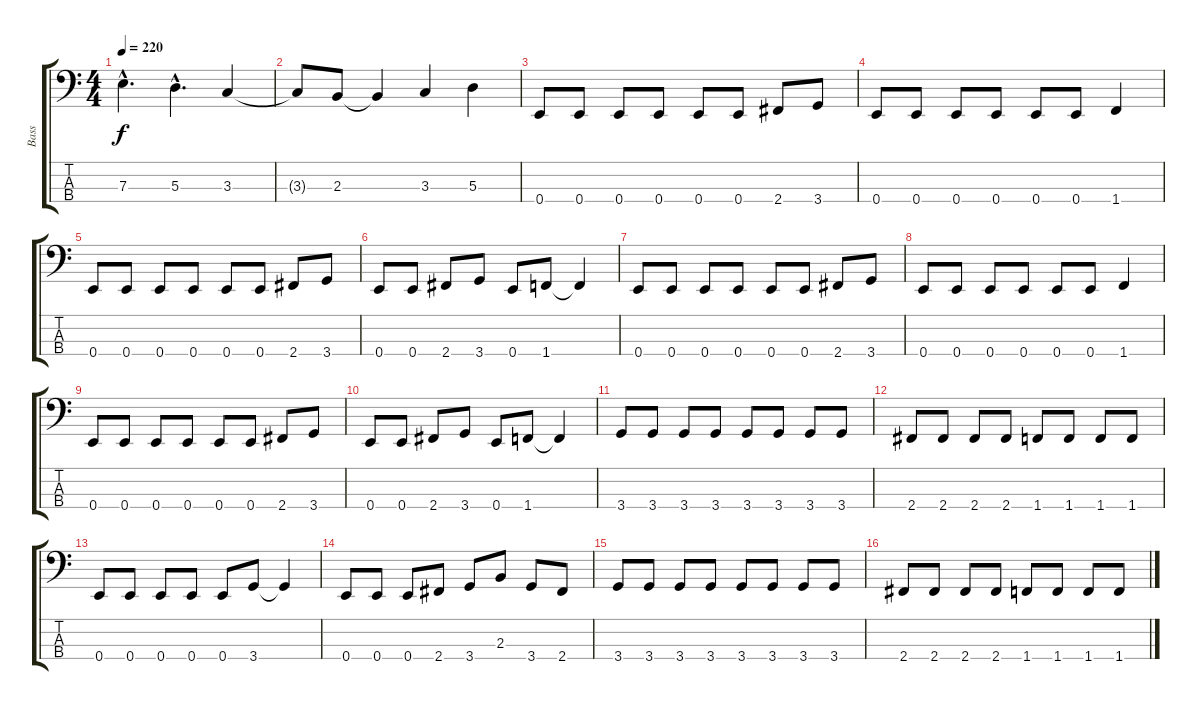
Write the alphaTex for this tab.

\track ("Bass" "Bass") {instrument electricbasspick}
\staff {score tabs}
\tuning (G2 D2 A1 E1) {hide}
\ts (4 4)
\tempo 220
\clef f4
\ks c
7.3{hac}.4{d dy f} 5.3{hac}.4{d} 3.3.4 |
3.3{t}.8 2.3.8 2.3{t}.4 3.3.4 5.3.4 |
0.4.8 0.4.8 0.4.8 0.4.8 0.4.8 0.4.8 2.4.8 3.4.8 |
0.4.8 0.4.8 0.4.8 0.4.8 0.4.8 0.4.8 1.4.4 |
0.4.8 0.4.8 0.4.8 0.4.8 0.4.8 0.4.8 2.4.8 3.4.8 |
0.4.8 0.4.8 2.4.8 3.4.8 0.4.8 1.4.8 1.4{t}.4 |
0.4.8 0.4.8 0.4.8 0.4.8 0.4.8 0.4.8 2.4.8 3.4.8 |
0.4.8 0.4.8 0.4.8 0.4.8 0.4.8 0.4.8 1.4.4 |
0.4.8 0.4.8 0.4.8 0.4.8 0.4.8 0.4.8 2.4.8 3.4.8 |
0.4.8 0.4.8 2.4.8 3.4.8 0.4.8 1.4.8 1.4{t}.4 |
3.4.8 3.4.8 3.4.8 3.4.8 3.4.8 3.4.8 3.4.8 3.4.8 |
2.4.8 2.4.8 2.4.8 2.4.8 1.4.8 1.4.8 1.4.8 1.4.8 |
0.4.8 0.4.8 0.4.8 0.4.8 0.4.8 3.4.8 3.4{t}.4 |
0.4.8 0.4.8 0.4.8 2.4.8 3.4.8 2.3.8 3.4.8 2.4.8 |
3.4.8 3.4.8 3.4.8 3.4.8 3.4.8 3.4.8 3.4.8 3.4.8 |
2.4.8 2.4.8 2.4.8 2.4.8 1.4.8 1.4.8 1.4.8 1.4.8
